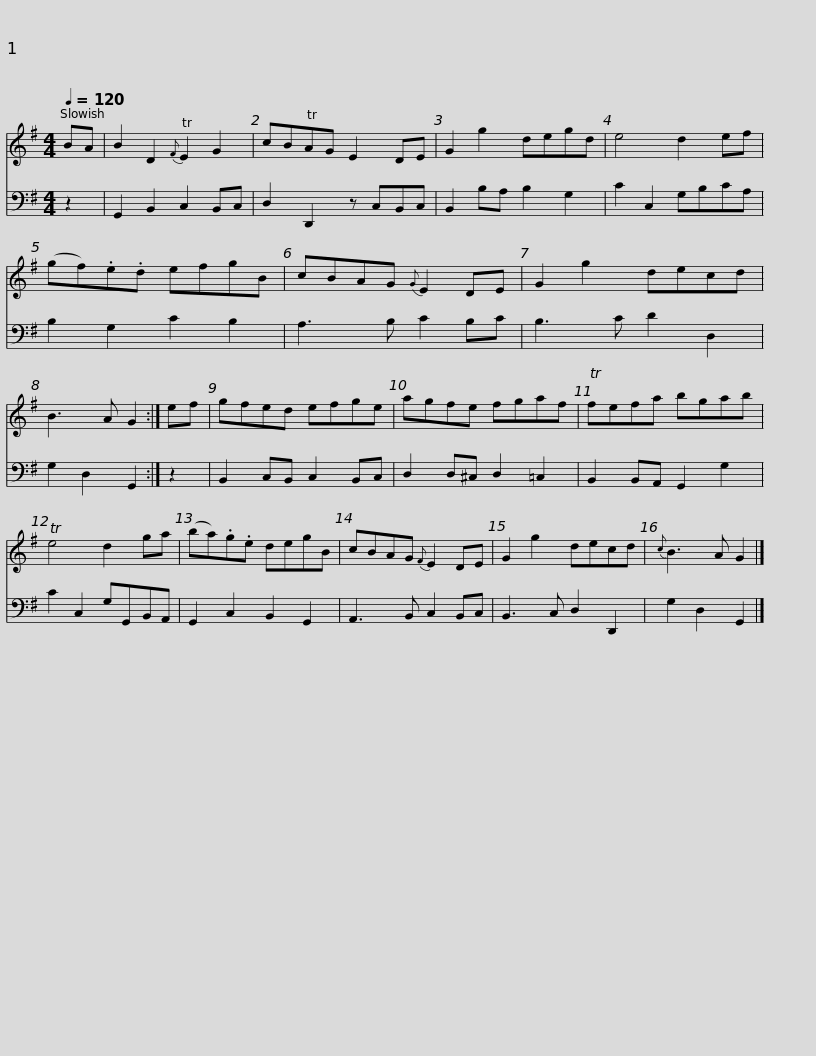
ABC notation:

X:1
%%score 1 2
L:1/8
Q:1/4=120
M:4/4
I:linebreak $
K:G
V:1 treble
V:2 bass
V:1
 BA | B2 D2{F} TE2 G2 | cBTAG E2 DE | G2 g2 degd | e4 d2 ef | %5
 (gf).e.d efgB |$ cBAG{G} E2 DE | G2 g2 decd | B3 A G2 :| ef | %10
 gfed efge | agfe fgaf |$ Tfefa bgab | Te4 d2 ga | (ba).g.e degB | %15
 cBAG{F} E2 DE | G2 g2 decd |{c} B3 A G2 |] %18
V:2
 z2 | G,,2 B,,2 C,2 B,,C, | D,2 D,,2 z C,B,,C, | B,,2 B,A, B,2 G,2 | C2 C,2 G,B,CA, | %5
 B,2 G,2 C2 B,2 |$ A,3 B, C2 B,C | B,3 C D2 D,2 | G,2 D,2 G,,2 :| z2 | %10
 B,,2 C,B,, C,2 B,,C, | D,2 D,^C, D,2 =C,2 |$ B,,2 B,,A,, G,,2 G,2 | C2 C,2 G,G,,B,,A,, | G,,2 C,2 B,,2 G,,2 | %15
 A,,3 B,, C,2 B,,C, | B,,3 C, D,2 D,,2 | G,2 D,2 G,,2 |] %18
